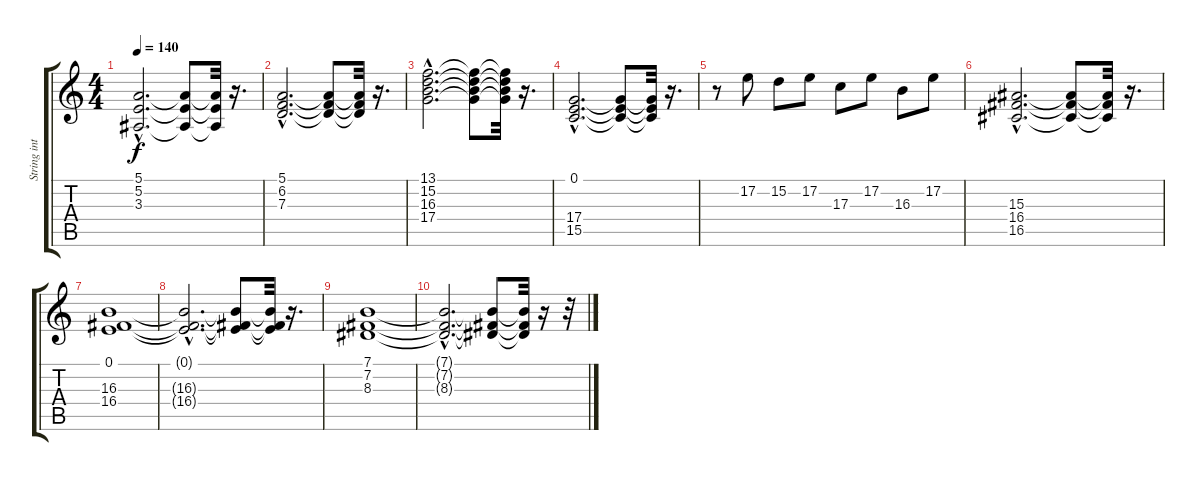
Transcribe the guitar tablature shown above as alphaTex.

\track ("String intro" "String int") {instrument synthstrings1}
\staff {score tabs}
\tuning (E4 B3 G3 D3 A2 E2) {hide}
\ts (4 4)
\tempo 140
\clef g2
\ks c
(5.1{hac} 5.2{hac} 3.3{hac}).2{d dy f} (5.1{t} 5.2{t} 3.3{t}).8 (5.1{t} 5.2{t} 3.3{t}).32 r.16{d} |
(5.1{hac} 6.2{hac} 7.3{hac}).2{d} (5.1{t} 6.2{t} 7.3{t}).8 (5.1{t} 6.2{t} 7.3{t}).32 r.16{d} |
(13.1{hac} 15.2{hac} 16.3{hac} 17.4{hac}).2{d} (13.1{t} 15.2{t} 16.3{t} 17.4{t}).8 (13.1{t} 15.2{t} 16.3{t} 17.4{t}).32 r.16{d} |
(0.1{hac} 17.4{hac} 15.5{hac}).2{d} (0.1{t} 17.4{t} 15.5{t}).8 (0.1{t} 17.4{t} 15.5{t}).32 r.16{d} |
r.8 17.2.8 15.2.8 17.2.8 17.3.8 17.2.8 16.3.8 17.2.8 |
(15.3{hac} 16.4{hac} 16.5{hac}).2{d} (15.3{t} 16.4{t} 16.5{t}).8 (15.3{t} 16.4{t} 16.5{t}).32 r.16{d} |
(0.1 16.3 16.4).1 |
(0.1{hac t} 16.3{hac t} 16.4{hac t}).2{d} (0.1{t} 16.3{t} 16.4{t}).8 (0.1{t} 16.3{t} 16.4{t}).32 r.16{d} |
(7.1 7.2 8.3).1 |
(7.1{hac t} 7.2{hac t} 8.3{hac t}).2{d} (7.1{t} 7.2{t} 8.3{t}).8 (7.1{t} 7.2{t} 8.3{t}).32 r.16 r.32
